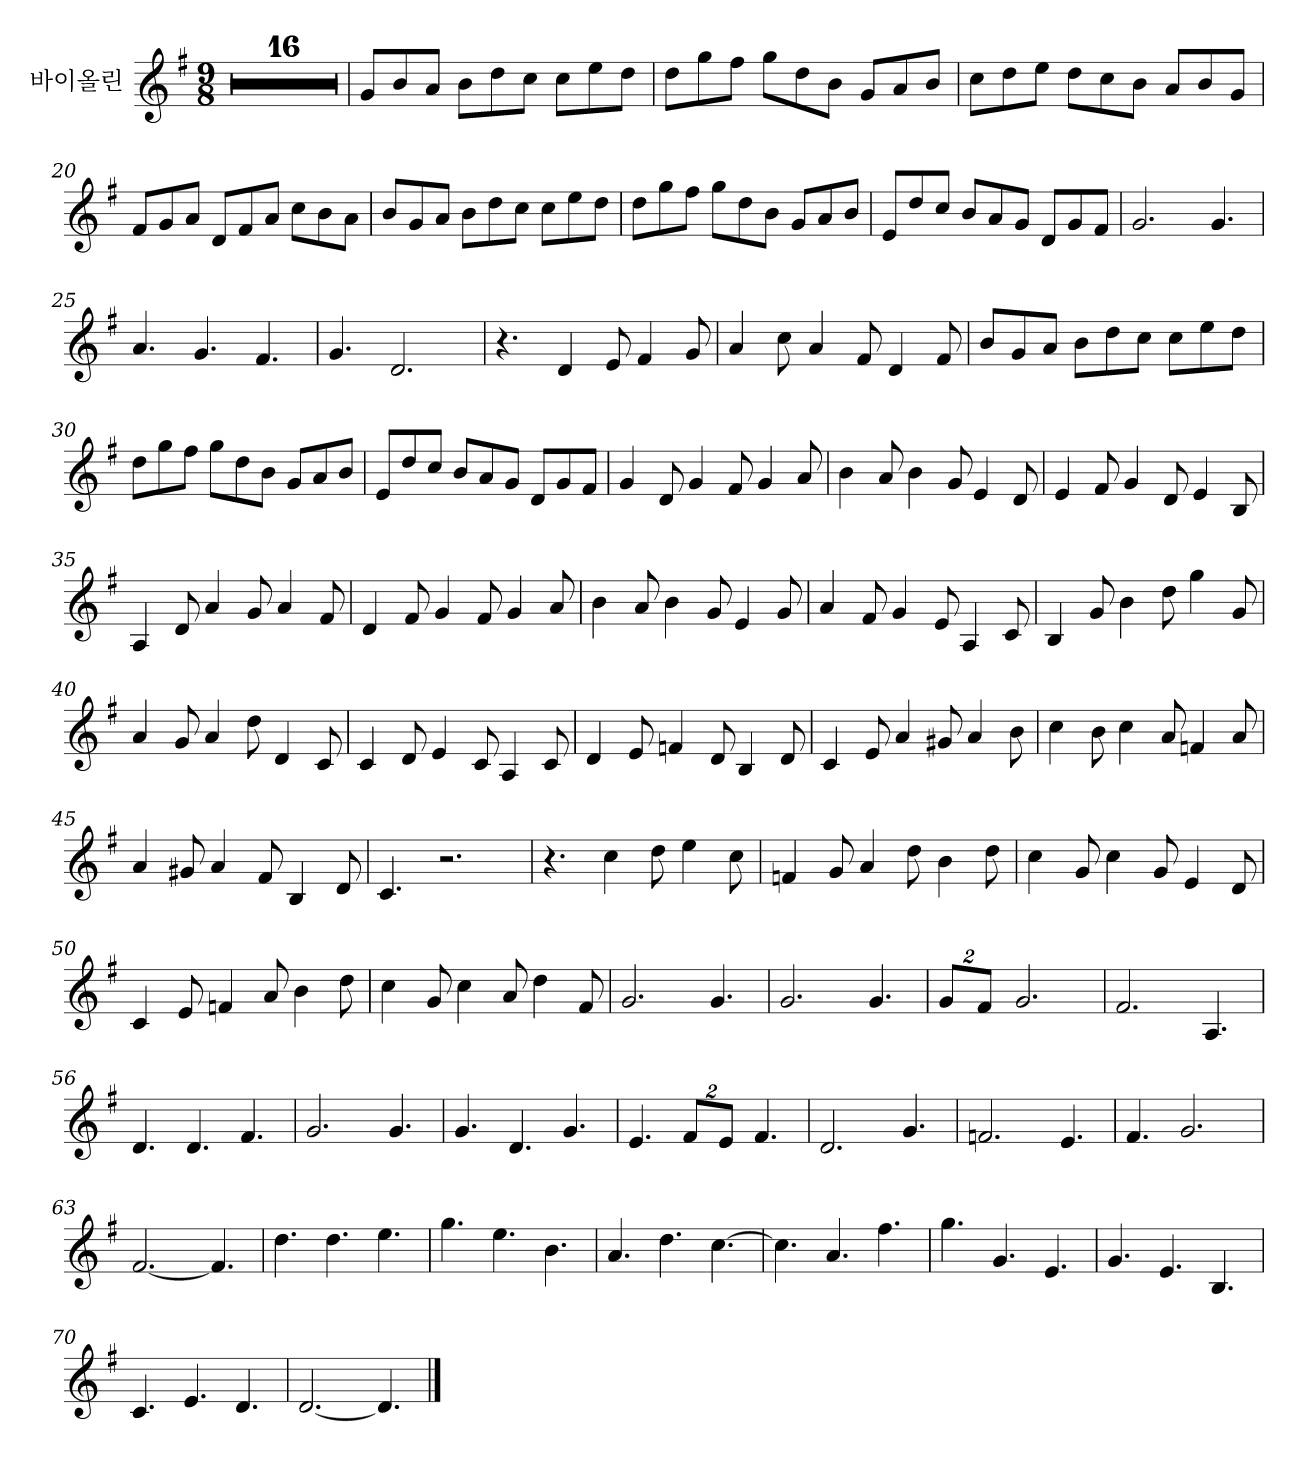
**kern
*part1
*staff1
*I"바이올린
*clefG2
*k[f#]
*M9/8
=1
8%9r
=2
8%9r
=3
8%9r
=4
8%9r
=5
8%9r
=6
8%9r
=7
8%9r
=8
8%9r
=9
8%9r
=10
8%9r
=11
8%9r
=12
8%9r
=13
8%9r
=14
8%9r
=15
8%9r
=16
8%9r
!!LO:LB:g=z
=17
8g/L
8b/
8a/J
8b\L
8dd\
8cc\J
8cc\L
8ee\
8dd\J
=18
8dd\L
8gg\
8ff#\J
8gg\L
8dd\
8b\J
8g/L
8a/
8b/J
=19
8cc\L
8dd\
8ee\J
8dd\L
8cc\
8b\J
8a/L
8b/
8g/J
=20
8f#/L
8g/
8a/J
8d/L
8f#/
8a/J
8cc\L
8b\
8a\J
=21
8b/L
8g/
8a/J
8b\L
8dd\
8cc\J
8cc\L
8ee\
8dd\J
!!LO:LB:g=z
=22
8dd\L
8gg\
8ff#\J
8gg\L
8dd\
8b\J
8g/L
8a/
8b/J
=23
8e/L
8dd/
8cc/J
8b/L
8a/
8g/J
8d/L
8g/
8f#/J
=24
2.g/
4.g/
=25
4.a/
4.g/
4.f#/
=26
4.g/
2.d/
=27
4.r
4d/
8e/
4f#/
8g/
!!LO:LB:g=z
=28
4a/
8cc\
4a/
8f#/
4d/
8f#/
=29
8b/L
8g/
8a/J
8b\L
8dd\
8cc\J
8cc\L
8ee\
8dd\J
=30
8dd\L
8gg\
8ff#\J
8gg\L
8dd\
8b\J
8g/L
8a/
8b/J
=31
8e/L
8dd/
8cc/J
8b/L
8a/
8g/J
8d/L
8g/
8f#/J
=32
4g/
8d/
4g/
8f#/
4g/
8a/
!!LO:LB:g=z
=33
4b\
8a/
4b\
8g/
4e/
8d/
=34
4e/
8f#/
4g/
8d/
4e/
8B/
=35
4A/
8d/
4a/
8g/
4a/
8f#/
=36
4d/
8f#/
4g/
8f#/
4g/
8a/
=37
4b\
8a/
4b\
8g/
4e/
8g/
!!LO:LB:g=z
=38
4a/
8f#/
4g/
8e/
4A/
8c/
=39
4B/
8g/
4b\
8dd\
4gg\
8g/
=40
4a/
8g/
4a/
8dd\
4d/
8c/
=41
4c/
8d/
4e/
8c/
4A/
8c/
=42
4d/
8e/
4fn/
8d/
4B/
8d/
!!LO:LB:g=z
=43
4c/
8e/
4a/
8g#X/
4a/
8b\
=44
4cc\
8b\
4cc\
8a/
4fn/
8a/
=45
4a/
8g#X/
4a/
8f#/
4B/
8d/
=46
4.c/
2.r
=47
4.r
4cc\
8dd\
4ee\
8cc\
=48
4fn/
8g/
4a/
8dd\
4b\
8dd\
!!LO:LB:g=z
=49
4cc\
8g/
4cc\
8g/
4e/
8d/
=50
4c/
8e/
4fn/
8a/
4b\
8dd\
=51
4cc\
8g/
4cc\
8a/
4dd\
8f#/
=52
2.g/
4.g/
=53
2.g/
4.g/
=54
*Xbrackettup
16%3g/L
16%3f#/J
2.g/
=55
2.f#/
4.A/
!!LO:LB:g=z
=56
4.d/
4.d/
4.f#/
=57
2.g/
4.g/
=58
4.g/
4.d/
4.g/
=59
4.e/
16%3f#/L
16%3e/J
4.f#/
=60
2.d/
4.g/
=61
2.fn/
4.e/
=62
4.f#/
2.g/
=63
[2.f#/
4.f#/]
=64
4.dd\
4.dd\
4.ee\
!!LO:LB:g=z
=65
4.gg\
4.ee\
4.b\
=66
4.a/
4.dd\
[4.cc\
=67
4.cc\]
4.a/
4.ff#\
=68
4.gg\
4.g/
4.e/
=69
4.g/
4.e/
4.B/
=70
4.c/
4.e/
4.d/
=71
[2.d/
4.d/]
==
*-
